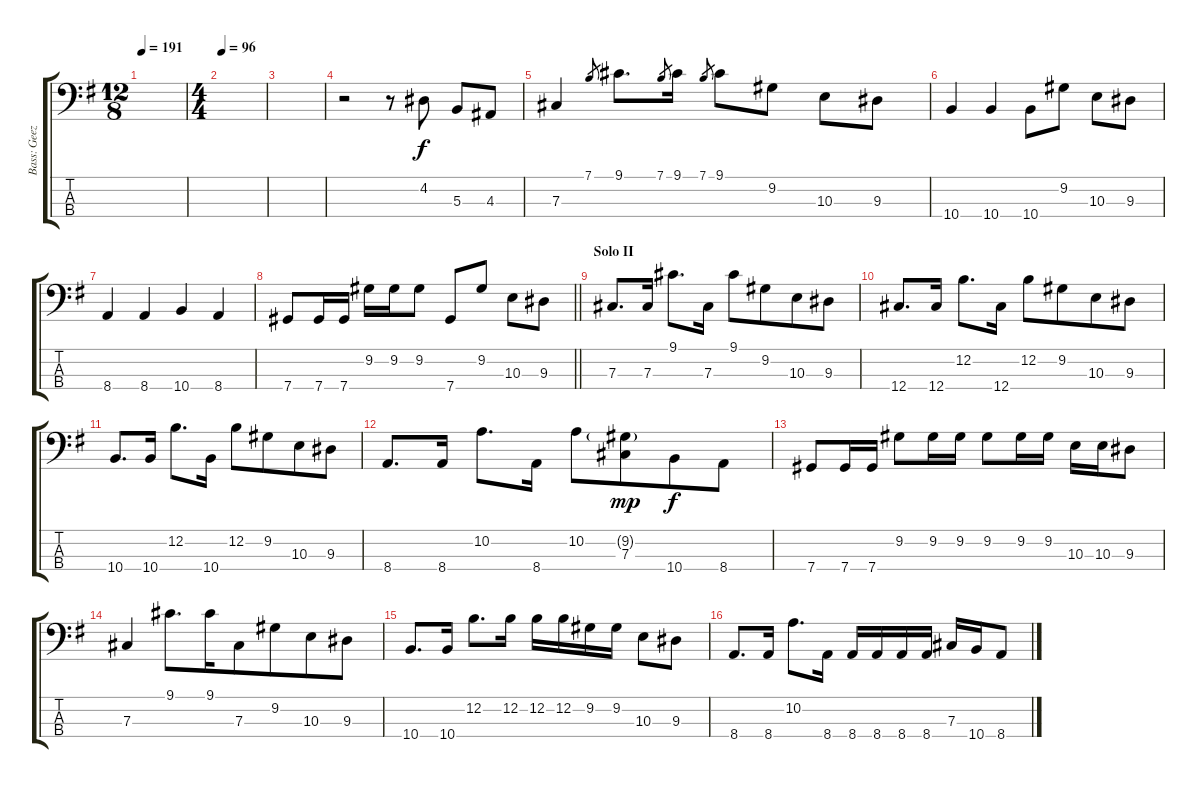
\track ("Bass: Geezer" "Bass: Geez") {instrument electricbassfinger}
\staff {score tabs}
\tuning (E2 B1 Gb1 Db1) {hide}
\ts (12 8)
\tempo 191
\clef f4
\ks g
|
\ts (4 4)
\tempo 96
|
|
r.2 r.8 4.2.8 5.3.8 4.3.8 |
7.3.4 7.1.8{gr} 9.1.8{d} 7.1.8{gr} 9.1.16 7.1.8{gr} 9.1.8{beam merge} 9.2.8 10.3.8{beam merge} 9.3.8 |
10.4.4 10.4.4 10.4.8 9.2.8 10.3.8 9.3.8 |
8.4.4{beam Up} 8.4.4{beam Up beam merge} 10.4.4{beam Up} 8.4.4{beam Up} |
\barLineRight lightlight
7.4.8 7.4.16 7.4.16 9.2.16 9.2.16 9.2.8 7.4.8 9.2.8 10.3.8 9.3.8 |
\section ("" "Solo II")
7.3.8{d} 7.3.16 9.1.8{d beam merge} 7.3.16{beam split} 9.1.8{beam merge} 9.2.8{beam merge} 10.3.8{beam merge} 9.3.8 |
12.4.8{d} 12.4.16 12.2.8{d beam merge} 12.4.16{beam split} 12.2.8{beam merge} 9.2.8{beam merge} 10.3.8{beam merge} 9.3.8 |
10.4.8{d} 10.4.16 12.2.8{d beam merge} 10.4.16{beam split} 12.2.8{beam merge} 9.2.8{beam merge} 10.3.8{beam merge} 9.3.8 |
8.4.8{d} 8.4.16 10.2.8{d beam merge} 8.4.16{beam split} 10.2.8{beam merge} (9.2{g} 7.3).8{dy mp beam merge} 10.4.8{dy f beam merge} 8.4.8 |
7.4.8 7.4.16 7.4.16 9.2.8 9.2.16 9.2.16 9.2.8 9.2.16 9.2.16 10.3.16 10.3.16 9.3.8 |
7.3.4 9.1.8{d} 9.1.16{beam merge} 7.3.8{beam merge} 9.2.8{beam merge} 10.3.8{beam merge} 9.3.8 |
10.4.8{d} 10.4.16 12.2.8{d} 12.2.16 12.2.16 12.2.16 9.2.16 9.2.16 10.3.8 9.3.8 |
8.4.8{d} 8.4.16 10.2.8{d} 8.4.16 8.4.16 8.4.16 8.4.16 8.4.16 7.3.16 10.4.16 8.4.8
